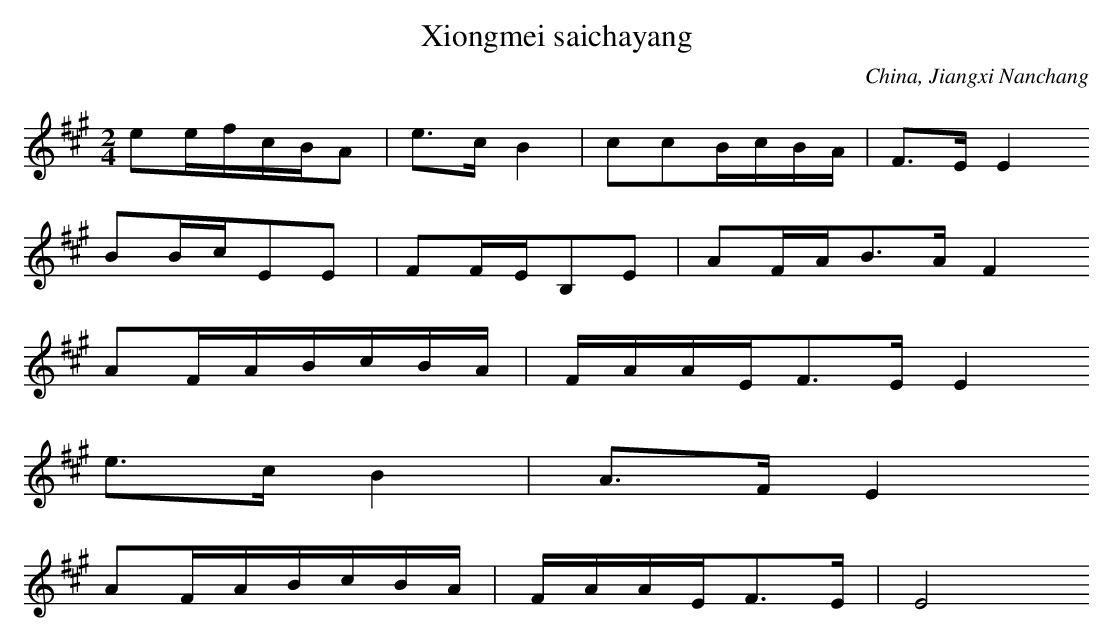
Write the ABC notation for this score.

X:1
T: Xiongmei saichayang
O: China, Jiangxi Nanchang
M: 2/4
L: 1/16
K: A
e2efcBA2 | e3cB4 | c2c2BcBA | F3EE4
B2BcE2E2 | F2FEB,2E2 | A2FAB3AF4
A2FABcBA | FAAEF3EE4
e3cB4 | A3FE4
A2FABcBA | FAAEF3E | E8
